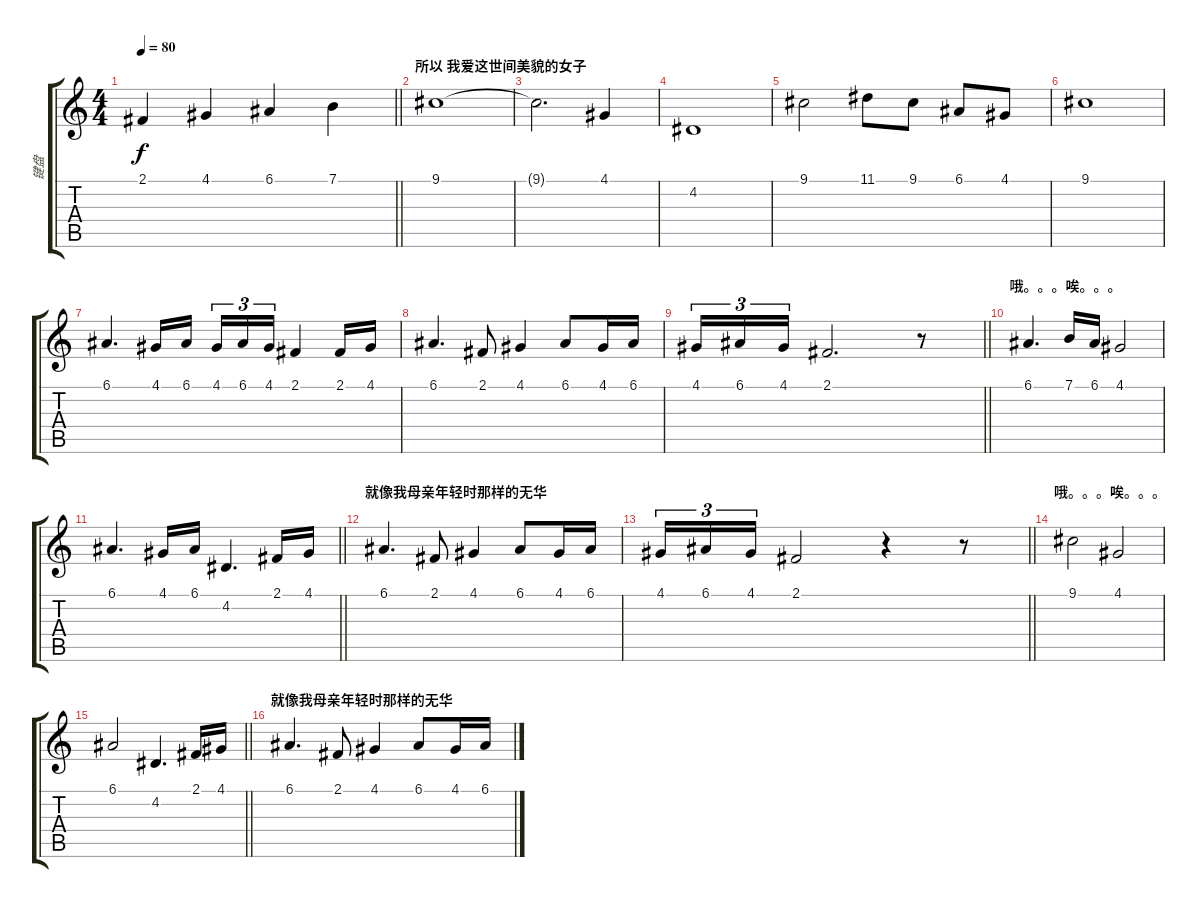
\track ("键盘" "键盘") {instrument clarinet}
\staff {score tabs}
\tuning (E4 B3 G3 D3 A2 E2) {hide}
\ts (4 4)
\section ("" "")
\tempo 80
\clef g2
\barLineRight lightlight
\ks c
2.1.4{dy f} 4.1.4 6.1.4 7.1.4 |
\section ("" "所以 我爱这世间美貌的女子")
9.1.1 |
9.1{t}.2{d} 4.1.4 |
4.2.1 |
9.1.2 11.1.8 9.1.8 6.1.8 4.1.8 |
9.1.1 |
6.1.4{d} 4.1.16 6.1.16 4.1.16{tu (3 2)} 6.1.16{tu (3 2)} 4.1.16{tu (3 2)} 2.1.4 2.1.16 4.1.16 |
6.1.4{d} 2.1.8 4.1.4 6.1.8 4.1.16 6.1.16 |
\barLineRight lightlight
4.1.16{tu (3 2)} 6.1.16{tu (3 2)} 4.1.16{tu (3 2)} 2.1.2{d} r.8 |
\section ("" "哦。。。唉。。。")
6.1.4{d} 7.1.16 6.1.16 4.1.2 |
\barLineRight lightlight
6.1.4{d} 4.1.16 6.1.16 4.2.4{d} 2.1.16 4.1.16 |
\section ("" "就像我母亲年轻时那样的无华")
6.1.4{d} 2.1.8 4.1.4 6.1.8 4.1.16 6.1.16 |
\barLineRight lightlight
4.1.16{tu (3 2)} 6.1.16{tu (3 2)} 4.1.16{tu (3 2)} 2.1.2 r.4 r.8 |
\section ("" "哦。。。唉。。。")
9.1.2 4.1.2 |
\barLineRight lightlight
6.1.2 4.2.4{d} 2.1.16 4.1.16 |
\section ("" "就像我母亲年轻时那样的无华")
6.1.4{d} 2.1.8 4.1.4 6.1.8 4.1.16 6.1.16
